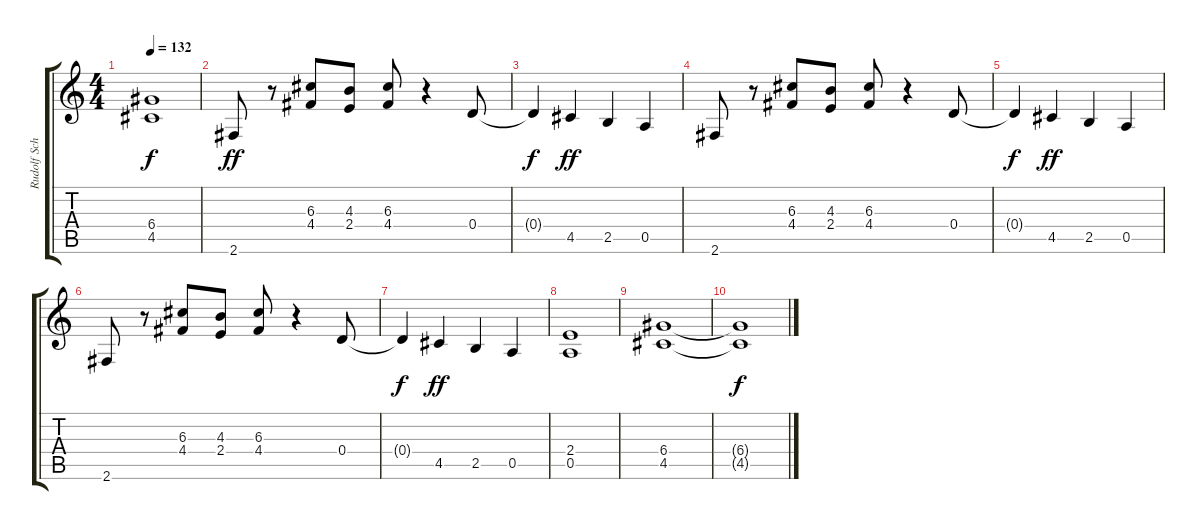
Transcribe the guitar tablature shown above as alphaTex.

\track ("Rudolf Schenker" "Rudolf Sch") {instrument overdrivenguitar}
\staff {score tabs}
\tuning (E4 B3 G3 D3 A2 E2) {hide}
\ts (4 4)
\tempo 132
\clef g2
\ks c
(6.4{t} 4.5{t}).1{dy f} |
2.6.8{dy ff} r.8 (6.3 4.4).8 (4.3 2.4).8 (6.3 4.4).8 r.4 0.4.8 |
0.4{t}.4{dy f} 4.5.4{dy ff} 2.5.4 0.5.4 |
2.6.8 r.8 (6.3 4.4).8 (4.3 2.4).8 (6.3 4.4).8 r.4 0.4.8 |
0.4{t}.4{dy f} 4.5.4{dy ff} 2.5.4 0.5.4 |
2.6.8 r.8 (6.3 4.4).8 (4.3 2.4).8 (6.3 4.4).8 r.4 0.4.8 |
0.4{t}.4{dy f} 4.5.4{dy ff} 2.5.4 0.5.4 |
(2.4 0.5).1{volume 16} |
(6.4 4.5).1{volume 10} |
(6.4{t} 4.5{t}).1{dy f}
